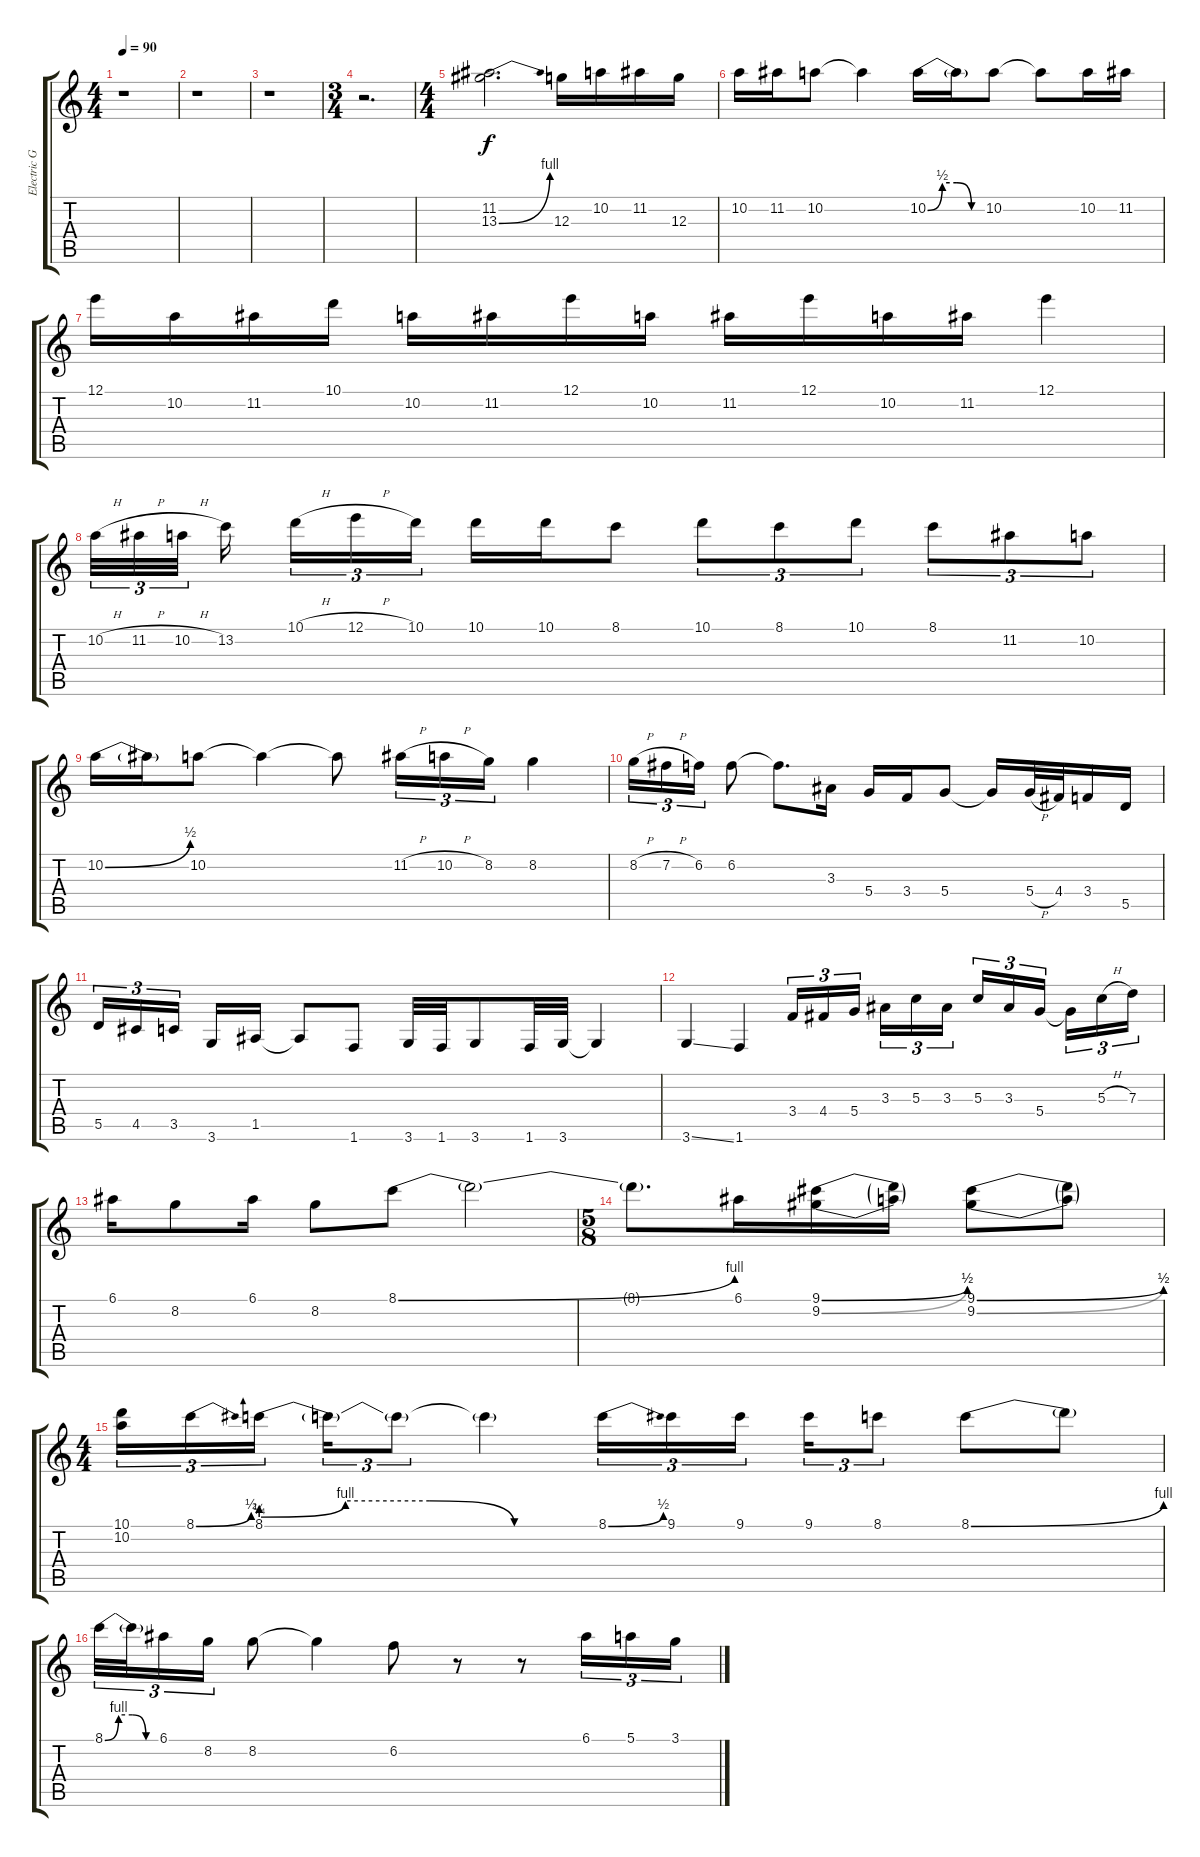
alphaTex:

\track ("Electric Guitar I (Solo)" "Electric G") {instrument overdrivenguitar}
\staff {score tabs}
\tuning (E4 B3 G3 D3 A2 E2) {hide}
\ts (4 4)
\tempo 90
\clef g2
\ks c
r.1{dy ff} |
r.1 |
r.1 |
\ts (3 4)
r.2{d} |
\ts (4 4)
(11.2 13.3{be (bend 0 0 60 4)}).2{d dy f} 12.3.16 10.2.16 11.2.16 12.3.16 |
10.2.16 11.2.16 10.2.8 10.2{t}.4 10.2{be (custom 0 0 15 2 30 2 45 0 60 0)}.16 10.2{t}.16 10.2.8 10.2{t}.8 10.2.16 11.2.16 |
12.1.16 10.2.16 11.2.16 10.1.16 10.2.16 11.2.16 12.1.16 10.2.16 11.2.16 12.1.16 10.2.16 11.2.16 12.1.4 |
10.2{h}.32{tu (3 2)} 11.2{h}.32{tu (3 2)} 10.2{h}.32{tu (3 2)} 13.2.16 10.1{h}.16{tu (3 2)} 12.1{h}.16{tu (3 2)} 10.1.16{tu (3 2)} 10.1.16 10.1.16 8.1.8 10.1.8{tu (3 2)} 8.1.8{tu (3 2)} 10.1.8{tu (3 2)} 8.1.8{tu (3 2)} 11.2.8{tu (3 2)} 10.2.8{tu (3 2)} |
10.2{be (bend 0 0 60 2)}.16 10.2{t}.16 10.2.8 10.2{t}.4 10.2{t}.8 11.2{h}.16{tu (3 2)} 10.2{h}.16{tu (3 2)} 8.2.16{tu (3 2)} 8.2.4 |
8.2{h}.16{tu (3 2)} 7.2{h}.16{tu (3 2)} 6.2.16{tu (3 2)} 6.2.8 6.2{t}.8{d} 3.3.16 5.4.16 3.4.16 5.4.8 5.4{t}.16 5.4{h}.32 4.4.32 3.4.16 5.5.16 |
5.5.16{tu (3 2)} 4.5.16{tu (3 2)} 3.5.16{tu (3 2)} 3.6.16 1.5.16 1.5{t}.8 1.6.8 3.6.32 1.6.32 3.6.8 1.6.32 3.6.32 3.6{t}.4 |
3.6{ss}.4 1.6.4 3.4.16{tu (3 2)} 4.4.16{tu (3 2)} 5.4.16{tu (3 2)} 3.3.16{tu (3 2)} 5.3.16{tu (3 2)} 3.3.16{tu (3 2)} 5.3.16{tu (3 2)} 3.3.16{tu (3 2)} 5.4.16{tu (3 2)} 5.4{t}.16{tu (3 2)} 5.3{h}.16{tu (3 2)} 7.3.16{tu (3 2)} |
6.1.16 8.2.8 6.1.16 8.2.8 8.1{be (bend 0 0 60 4)}.8 8.1{t}.2 |
\ts (5 8)
8.1{t}.8{d} 6.1.16 (9.1{be (bend 0 0 60 2)} 9.2{be (bend 0 0 60 2)}).16 (9.1{t} 9.2{t}).16 (9.1{be (bend 0 0 60 2)} 9.2{be (bend 0 0 60 2)}).8 (9.1{t} 9.2{t}).8 |
\ts (4 4)
(10.1 10.2).16{tu (3 2)} 8.1{be (bend 0 0 60 2)}.16{tu (3 2)} 8.1{be (custom 0 1 15 4 30 4 45 0 60 0)}.16{tu (3 2)} 8.1{t}.16{tu (3 2)} 8.1{t}.8{tu (3 2)} 8.1{t}.4 8.1{be (bend 0 0 60 2)}.16{tu (3 2)} 9.1.16{tu (3 2)} 9.1.16{tu (3 2)} 9.1.16{tu (3 2)} 8.1.8{tu (3 2)} 8.1{be (bend 0 0 60 4)}.8 8.1{t}.8 |
8.1{be (custom 0 0 15 4 30 4 45 0 60 0)}.32{tu (3 2)} 8.1{t}.32{tu (3 2)} 6.1.16{tu (3 2)} 8.2.16{tu (3 2)} 8.2.8 8.2{t}.4 6.2.8 r.8 r.8 6.1.16{tu (3 2)} 5.1.16{tu (3 2)} 3.1.16{tu (3 2)}
